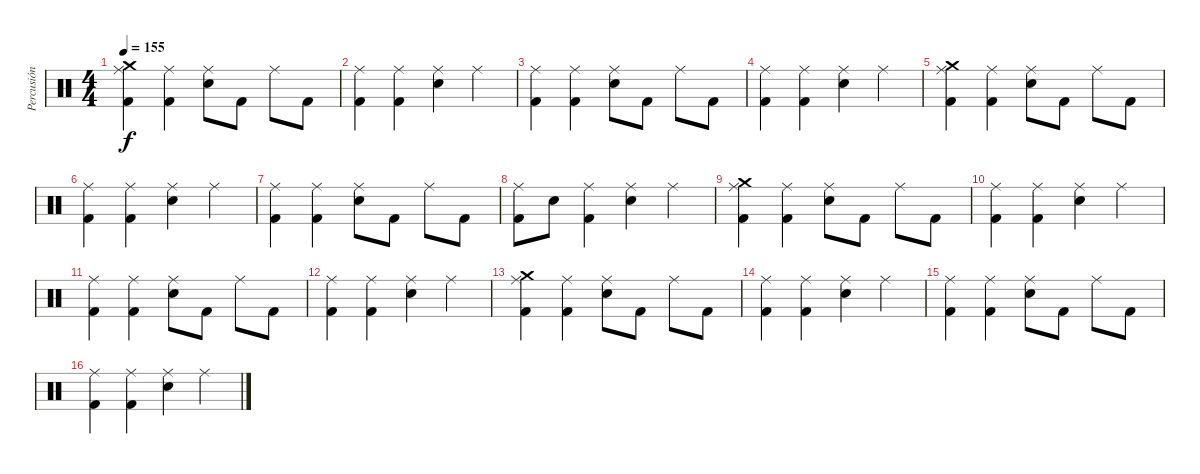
\track ("Percusión" "Percusión") {instrument percussion}
\staff {score}
\articulation defaults
\ts (4 4)
\tempo 155
\clef neutral
\ks c
("Crash medium (hit)" "Ride (middle)" "Kick (hit) 2").4{dy f} ("Ride (middle)" "Kick (hit) 2").4 ("Ride (middle)" "Snare (hit) 2").8 "Kick (hit) 2".8 "Ride (middle)".8 "Kick (hit) 2".8 |
("Ride (middle)" "Kick (hit) 2").4 ("Ride (middle)" "Kick (hit) 2").4 ("Ride (middle)" "Snare (hit) 2").4 "Ride (middle)".4 |
("Ride (middle)" "Kick (hit) 2").4 ("Ride (middle)" "Kick (hit) 2").4 ("Ride (middle)" "Snare (hit) 2").8 "Kick (hit) 2".8 "Ride (middle)".8 "Kick (hit) 2".8 |
("Ride (middle)" "Kick (hit) 2").4 ("Ride (middle)" "Kick (hit) 2").4 ("Ride (middle)" "Snare (hit) 2").4 "Ride (middle)".4 |
("Crash medium (hit)" "Ride (middle)" "Kick (hit) 2").4 ("Ride (middle)" "Kick (hit) 2").4 ("Ride (middle)" "Snare (hit) 2").8 "Kick (hit) 2".8 "Ride (middle)".8 "Kick (hit) 2".8 |
("Ride (middle)" "Kick (hit) 2").4 ("Ride (middle)" "Kick (hit) 2").4 ("Ride (middle)" "Snare (hit) 2").4 "Ride (middle)".4 |
("Ride (middle)" "Kick (hit) 2").4 ("Ride (middle)" "Kick (hit) 2").4 ("Ride (middle)" "Snare (hit) 2").8 "Kick (hit) 2".8 "Ride (middle)".8 "Kick (hit) 2".8 |
("Ride (middle)" "Kick (hit) 2").8 "Snare (hit) 2".8 ("Ride (middle)" "Kick (hit) 2").4 ("Ride (middle)" "Snare (hit) 2").4 "Ride (middle)".4 |
("Crash medium (hit)" "Ride (middle)" "Kick (hit) 2").4 ("Ride (middle)" "Kick (hit) 2").4 ("Ride (middle)" "Snare (hit) 2").8 "Kick (hit) 2".8 "Ride (middle)".8 "Kick (hit) 2".8 |
("Ride (middle)" "Kick (hit) 2").4 ("Ride (middle)" "Kick (hit) 2").4 ("Ride (middle)" "Snare (hit) 2").4 "Ride (middle)".4 |
("Ride (middle)" "Kick (hit) 2").4 ("Ride (middle)" "Kick (hit) 2").4 ("Ride (middle)" "Snare (hit) 2").8 "Kick (hit) 2".8 "Ride (middle)".8 "Kick (hit) 2".8 |
("Ride (middle)" "Kick (hit) 2").4 ("Ride (middle)" "Kick (hit) 2").4 ("Ride (middle)" "Snare (hit) 2").4 "Ride (middle)".4 |
("Crash medium (hit)" "Ride (middle)" "Kick (hit) 2").4 ("Ride (middle)" "Kick (hit) 2").4 ("Ride (middle)" "Snare (hit) 2").8 "Kick (hit) 2".8 "Ride (middle)".8 "Kick (hit) 2".8 |
("Ride (middle)" "Kick (hit) 2").4 ("Ride (middle)" "Kick (hit) 2").4 ("Ride (middle)" "Snare (hit) 2").4 "Ride (middle)".4 |
("Ride (middle)" "Kick (hit) 2").4 ("Ride (middle)" "Kick (hit) 2").4 ("Ride (middle)" "Snare (hit) 2").8 "Kick (hit) 2".8 "Ride (middle)".8 "Kick (hit) 2".8 |
("Ride (middle)" "Kick (hit) 2").4 ("Ride (middle)" "Kick (hit) 2").4 ("Ride (middle)" "Snare (hit) 2").4 "Ride (middle)".4
